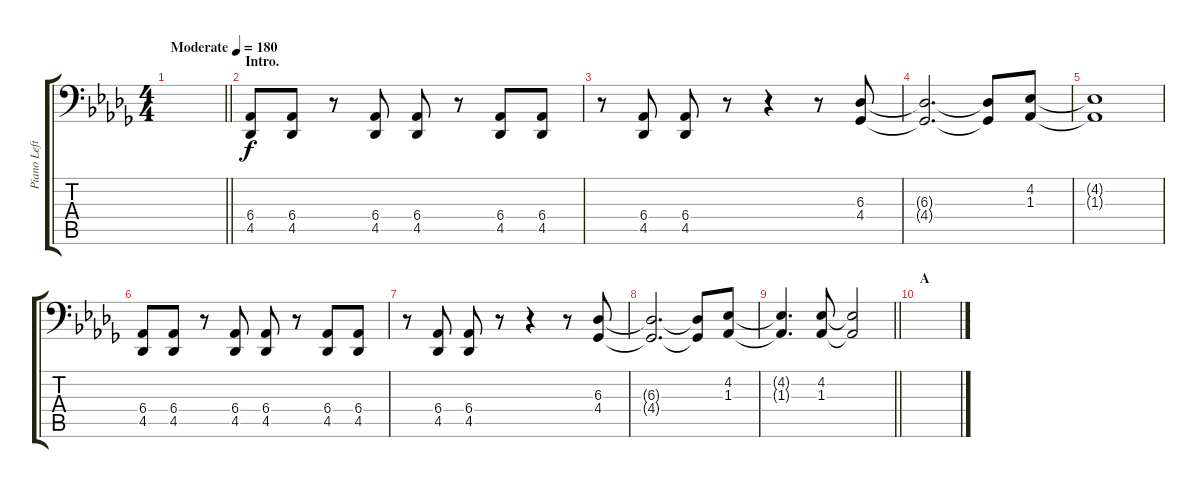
\track ("Piano Left (Kotobuki Tsumugi)" "Piano Left") {instrument acousticgrandpiano}
\staff {score tabs}
\tuning (E3 B2 G2 D2 A1 E0) {hide}
\ts (4 4)
\tempo (180 "Moderate")
\clef f4
\barLineRight lightlight
\ks db
|
\section ("" "Intro.")
(6.4 4.5).8 (6.4 4.5).8 r.8 (6.4 4.5).8 (6.4 4.5).8 r.8 (6.4 4.5).8 (6.4 4.5).8 |
r.8 (6.4 4.5).8 (6.4 4.5).8 r.8 r.4 r.8 (6.3 4.4).8 |
(6.3{t} 4.4{t}).2{d} (6.3{t} 4.4{t}).8 (4.2 1.3).8 |
(4.2{t} 1.3{t}).1 |
(6.4 4.5).8 (6.4 4.5).8 r.8 (6.4 4.5).8 (6.4 4.5).8 r.8 (6.4 4.5).8 (6.4 4.5).8 |
r.8 (6.4 4.5).8 (6.4 4.5).8 r.8 r.4 r.8 (6.3 4.4).8 |
(6.3{t} 4.4{t}).2{d} (6.3{t} 4.4{t}).8 (4.2 1.3).8 |
\barLineRight lightlight
(4.2{t} 1.3{t}).4{d} (4.2 1.3).8 (4.2{t} 1.3{t}).2 |
\section ("" "A")
